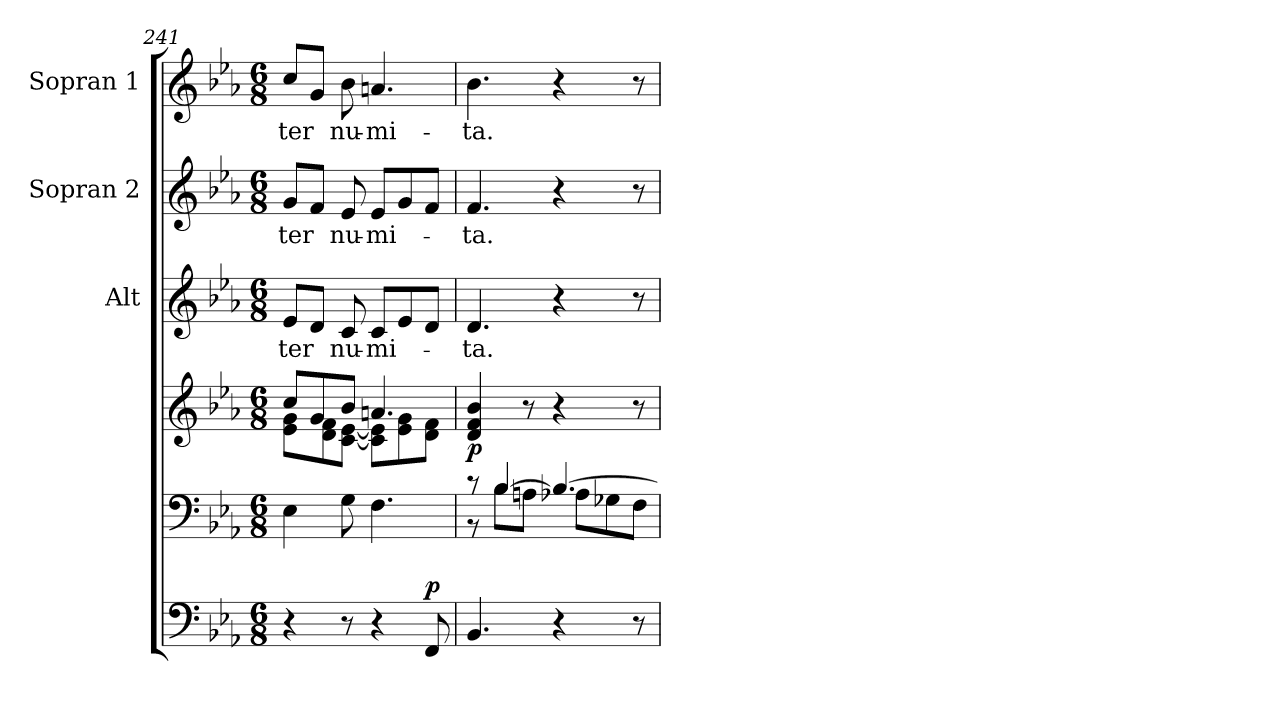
**kern	**dynam	**kern	**kern	**dynam	**kern	**text	**kern	**text	**kern	**text
*part5	*part5	*part4	*part4	*part4	*part3	*part3	*part2	*part2	*part1	*part1
*staff6	*staff6	*staff5	*staff4	*staff4/5	*staff3	*staff3	*staff2	*staff2	*staff1	*staff1
*	*	*	*	*	*I"Alt	*	*I"Sopran 2	*	*I"Sopran 1	*
*	*	*	*	*	*I'A.	*	*I'S. 2	*	*I'S. 1	*
*clefF4	*	*clefF4	*clefG2	*	*clefG2	*	*clefG2	*	*clefG2	*
*k[b-e-a-]	*	*k[b-e-a-]	*k[b-e-a-]	*	*k[b-e-a-]	*	*k[b-e-a-]	*	*k[b-e-a-]	*
*E-:	*	*E-:	*E-:	*	*E-:	*	*E-:	*	*E-:	*
*M6/8	*	*M6/8	*M6/8	*	*M6/8	*	*M6/8	*	*M6/8	*
=241	=241	=241	=241	=241	=241	=241	=241	=241	=241	=241
*	*	*	*^	*	*	*	*	*	*	*
!	!	!	!	!	!	!	!LO:LY:b	!	!LO:LY:b	!	!LO:LY:b
4r	.	4E-\	8cc/L	8e-\ 8g\L	.	8e-/L	-ter	8g/L	-ter	8cc/L	-ter
.	.	.	8g/	8d\ 8f\	.	8d/J	.	8f/J	.	8g/J	.
!	!	!	!	!	!	!	!LO:LY:b	!	!LO:LY:b	!	!LO:LY:b
8r	.	8G\	8b-/J	[<8c\ [<8e-\J	.	8c/	nu-	8e-/	nu-	8b-\	nu-
!	!	!	!	!	!	!	!LO:LY:b	!	!LO:LY:b	!	!LO:LY:b
4r	.	4.F\	4.an/	8c\] 8e-\]L	.	8c/L	-mi-	8e-/L	-mi-	4.an/	-mi-
.	.	.	.	8e-\ 8g\	.	8e-/	.	8g/	.	.	.
!	!LO:DY:a	!	!	!	!	!	!	!	!	!	!
8FF/	p	.	.	8d\ 8f\J	.	8d/J	.	8f/J	.	.	.
=242	=242	=242	=242	=242	=242	=242	=242	=242	=242	=242	=242
*	*	*^	*	*	*	*	*	*	*	*	*
!	!	!	!	!	!	!LO:DY:b	!	!LO:LY:b	!	!LO:LY:b	!	!LO:LY:b
*	*	*	*	*v	*v	*	*	*	*	*	*	*
4.BB-/	.	8r	8r	4d/ 4f/ 4b-/	p	4.d/	-ta.	4.f/	-ta.	4.b-\	-ta.
.	.	[>4B-/	8B-\L	.	.	.	.	.	.	.	.
.	.	.	8An\J	8r	.	.	.	.	.	.	.
4r	.	4.B-/_	8A-X\L	4r	.	4r	.	4r	.	4r	.
.	.	.	8G-X\	.	.	.	.	.	.	.	.
8r	.	.	8F\J	8r	.	8r	.	8r	.	8r	.
*	*	*v	*v	*	*	*	*	*	*	*	*
=	=	=	=	=	=	=	=	=	=	=
*-	*-	*-	*-	*-	*-	*-	*-	*-	*-	*-
